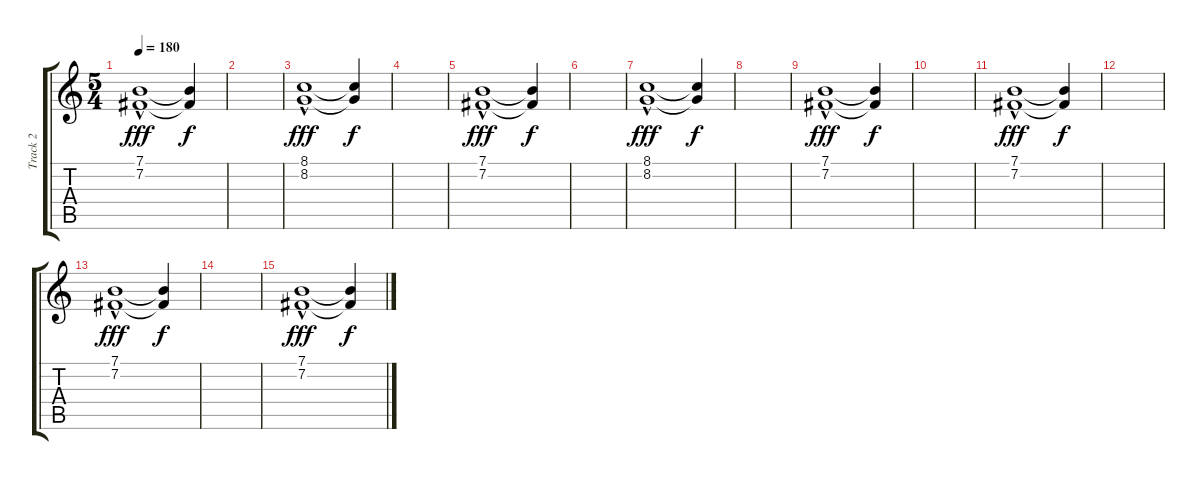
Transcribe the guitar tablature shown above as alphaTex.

\track ("Track 2" "Track 2") {instrument tubularbells}
\staff {score tabs}
\tuning (E4 B3 G3 D3 A2 E2) {hide}
\ts (5 4)
\tempo 180
\clef g2
\ks c
(7.1{hac} 7.2{hac}).1{dy fff} (7.1{t} 7.2{t}).4{dy f} |
|
(8.1{hac} 8.2{hac}).1{dy fff} (8.1{t} 8.2{t}).4{dy f} |
|
(7.1{hac} 7.2{hac}).1{dy fff} (7.1{t} 7.2{t}).4{dy f} |
|
(8.1{hac} 8.2{hac}).1{dy fff} (8.1{t} 8.2{t}).4{dy f} |
|
(7.1{hac} 7.2{hac}).1{dy fff} (7.1{t} 7.2{t}).4{dy f} |
|
(7.1{hac} 7.2{hac}).1{dy fff} (7.1{t} 7.2{t}).4{dy f} |
|
(7.1{hac} 7.2{hac}).1{dy fff} (7.1{t} 7.2{t}).4{dy f} |
|
(7.1{hac} 7.2{hac}).1{dy fff} (7.1{t} 7.2{t}).4{dy f}
